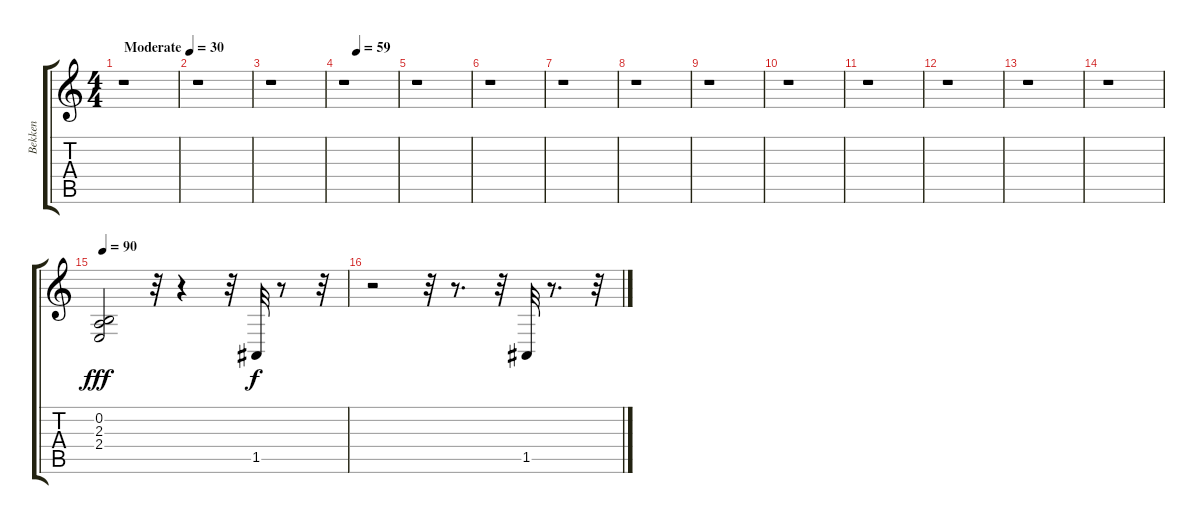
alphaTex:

\track ("Bekken" "Bekken") {instrument acousticgrandpiano}
\staff {score tabs}
\tuning (E4 B3 G3 D3 A2 E2) {hide}
\ts (4 4)
\tempo (30 "Moderate")
\clef g2
\ks c
r.1{dy fff instrument acousticgrandpiano} |
r.1 |
r.1 |
\tempo (59 0.25)
r.1 |
r.1 |
r.1 |
r.1 |
r.1 |
r.1 |
r.1 |
r.1 |
r.1 |
r.1 |
r.1 |
\tempo 90
(0.2 2.3 2.4).2{volume 9 instrument acousticgrandpiano} r.32 r.4 r.32 1.5.32{dy f} r.8 r.32 |
r.2 r.32 r.8{d} r.32 1.5.32 r.8{d} r.32
